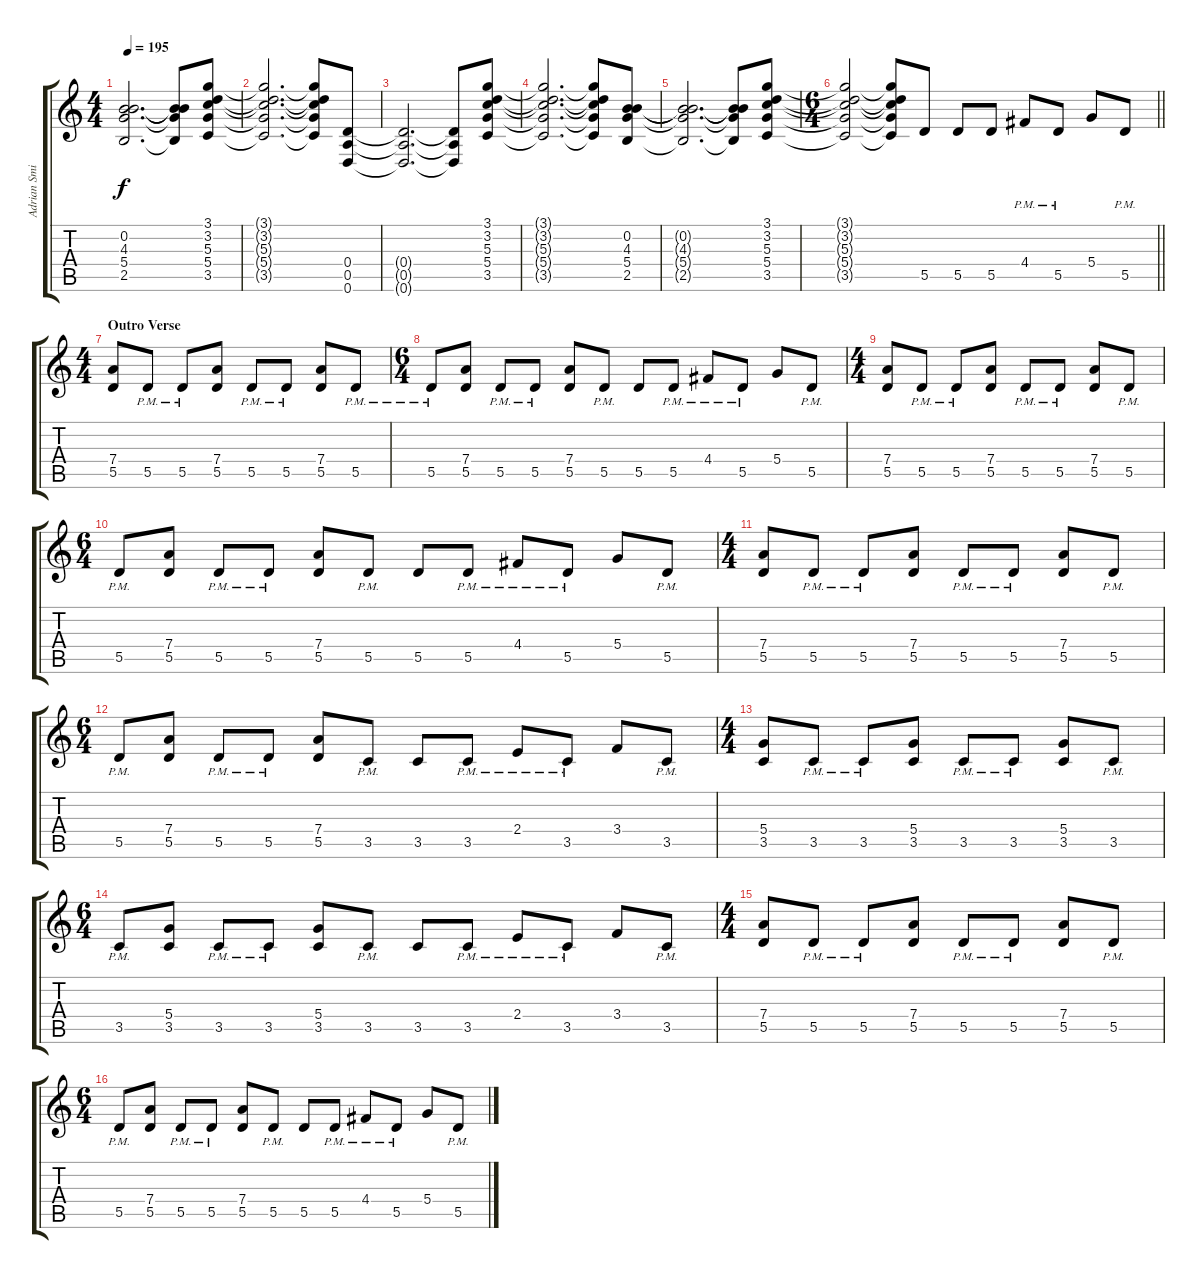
\track ("Adrian Smith" "Adrian Smi") {instrument overdrivenguitar}
\staff {score tabs}
\tuning (E4 B3 G3 D3 A2 D2) {hide}
\ts (4 4)
\tempo 195
\clef g2
\ks c
(0.2{t} 4.3{t} 5.4{t} 2.5{t}).2{d dy f} (0.2{t} 4.3{t} 5.4{t} 2.5{t}).8 (3.1 3.2 5.3 5.4 3.5).8 |
(3.1{t} 3.2{t} 5.3{t} 5.4{t} 3.5{t}).2{d} (3.1{t} 3.2{t} 5.3{t} 5.4{t} 3.5{t}).8 (0.4 0.5 0.6).8 |
(0.4{t} 0.5{t} 0.6{t}).2{d} (0.4{t} 0.5{t} 0.6{t}).8 (3.1 3.2 5.3 5.4 3.5).8 |
(3.1{t} 3.2{t} 5.3{t} 5.4{t} 3.5{t}).2{d} (3.1{t} 3.2{t} 5.3{t} 5.4{t} 3.5{t}).8 (0.2 4.3 5.4 2.5).8 |
(0.2{t} 4.3{t} 5.4{t} 2.5{t}).2{d} (0.2{t} 4.3{t} 5.4{t} 2.5{t}).8 (3.1 3.2 5.3 5.4 3.5).8 |
\ts (6 4)
\barLineRight lightlight
(3.1{t} 3.2{t} 5.3{t} 5.4{t} 3.5{t}).2 (3.1{t} 3.2{t} 5.3{t} 5.4{t} 3.5{t}).8 5.5.8 5.5.8 5.5.8 4.4{pm}.8 5.5{pm}.8 5.4.8 5.5{pm}.8 |
\ts (4 4)
\section ("" "Outro Verse")
(7.4 5.5).8 5.5{pm}.8 5.5{pm}.8 (7.4 5.5).8 5.5{pm}.8 5.5{pm}.8 (7.4 5.5).8 5.5{pm}.8 |
\ts (6 4)
5.5{pm}.8 (7.4 5.5).8 5.5{pm}.8 5.5{pm}.8 (7.4 5.5).8 5.5{pm}.8 5.5.8 5.5{pm}.8 4.4{pm}.8 5.5{pm}.8 5.4.8 5.5{pm}.8 |
\ts (4 4)
(7.4 5.5).8 5.5{pm}.8 5.5{pm}.8 (7.4 5.5).8 5.5{pm}.8 5.5{pm}.8 (7.4 5.5).8 5.5{pm}.8 |
\ts (6 4)
5.5{pm}.8 (7.4 5.5).8 5.5{pm}.8 5.5{pm}.8 (7.4 5.5).8 5.5{pm}.8 5.5.8 5.5{pm}.8 4.4{pm}.8 5.5{pm}.8 5.4.8 5.5{pm}.8 |
\ts (4 4)
(7.4 5.5).8 5.5{pm}.8 5.5{pm}.8 (7.4 5.5).8 5.5{pm}.8 5.5{pm}.8 (7.4 5.5).8 5.5{pm}.8 |
\ts (6 4)
5.5{pm}.8 (7.4 5.5).8 5.5{pm}.8 5.5{pm}.8 (7.4 5.5).8 3.5{pm}.8 3.5.8 3.5{pm}.8 2.4{pm}.8 3.5{pm}.8 3.4.8 3.5{pm}.8 |
\ts (4 4)
(5.4 3.5).8 3.5{pm}.8 3.5{pm}.8 (5.4 3.5).8 3.5{pm}.8 3.5{pm}.8 (5.4 3.5).8 3.5{pm}.8 |
\ts (6 4)
3.5{pm}.8 (5.4 3.5).8 3.5{pm}.8 3.5{pm}.8 (5.4 3.5).8 3.5{pm}.8 3.5.8 3.5{pm}.8 2.4{pm}.8 3.5{pm}.8 3.4.8 3.5{pm}.8 |
\ts (4 4)
(7.4 5.5).8 5.5{pm}.8 5.5{pm}.8 (7.4 5.5).8 5.5{pm}.8 5.5{pm}.8 (7.4 5.5).8 5.5{pm}.8 |
\ts (6 4)
5.5{pm}.8 (7.4 5.5).8 5.5{pm}.8 5.5{pm}.8 (7.4 5.5).8 5.5{pm}.8 5.5.8 5.5{pm}.8 4.4{pm}.8 5.5{pm}.8 5.4.8 5.5{pm}.8
